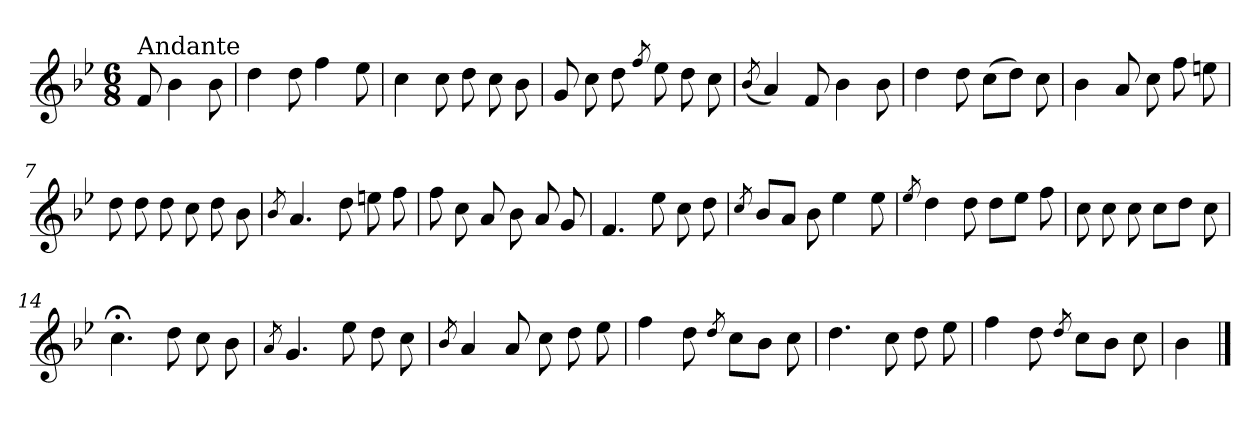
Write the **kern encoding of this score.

**kern
*part1
*staff1
*clefG2
*k[b-e-]
*B-:
*M6/8
=
!LO:TX:a:t=Andante
8f/
4b-\
8b-\
=1
4dd\
8dd\
4ff\
8ee-\
=2
4cc\
8cc\
8dd\
8cc\
8b-\
=3
8g/
8cc\
8dd\
8qff/
8ee-\
8dd\
8cc\
=4
(<8qb-/
4a/)
8f/
4b-\
8b-\
=5
4dd\
8dd\
(>8cc\L
8dd\J)
8cc\
!!LO:LB:g=z
=6
4b-\
8a/
8cc\
8ff\
8een\
=7
8dd\
8dd\
8dd\
8cc\
8dd\
8b-\
=8
8qb-/
4.a/
8dd\
8een\
8ff\
=9
8ff\
8cc\
8a/
8b-\
8a/
8g/
=10
4.f/
8ee-\
8cc\
8dd\
=11
8qcc/
8b-/L
8a/J
8b-\
4ee-\
8ee-\
!!LO:LB:g=z
=12
8qee-/
4dd\
8dd\
8dd\L
8ee-\J
8ff\
=13
8cc\
8cc\
8cc\
8cc\L
8dd\J
8cc\
=14
4.cc;<\
8dd\
8cc\
8b-\
=15
8qa/
4.g/
8ee-\
8dd\
8cc\
=16
8qb-/
4a/
8a/
8cc\
8dd\
8ee-\
=17
4ff\
8dd\
8qdd/
8cc\L
8b-\J
8cc\
!!LO:LB:g=z
=18
4.dd\
8cc\
8dd\
8ee-\
=19
4ff\
8dd\
8qdd/
8cc\L
8b-\J
8cc\
=20
4b-\
==
*-
